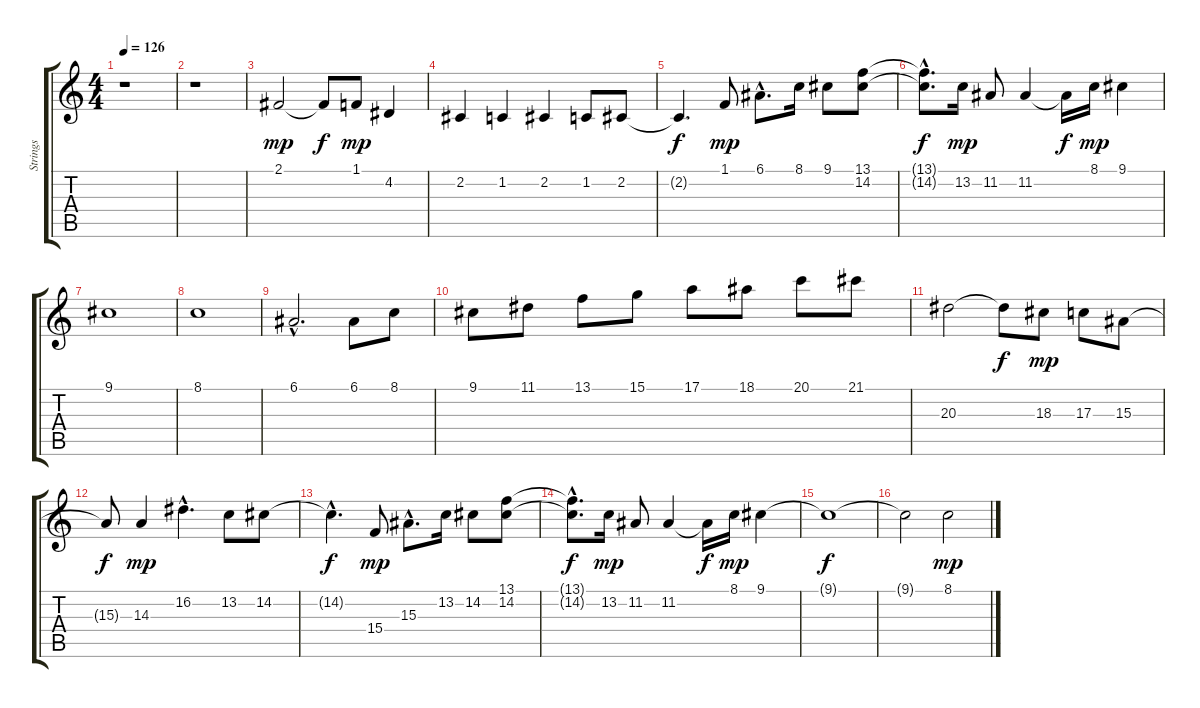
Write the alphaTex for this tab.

\track ("Strings" "Strings") {instrument stringensemble1}
\staff {score tabs}
\tuning (E4 B3 G3 D3 A2 E2) {hide}
\ts (4 4)
\tempo 126
\clef g2
\ks c
r.1{dy mp} |
r.1 |
2.1.2 2.1{t}.8{dy f} 1.1.8{dy mp} 4.2.4 |
2.2.4 1.2.4 2.2.4 1.2.8 2.2.8 |
2.2{t}.4{d dy f} 1.1.8{dy mp} 6.1{hac}.8{d} 8.1.16 9.1.8 (13.1 14.2).8 |
(13.1{t} 14.2{hac t}).8{d dy f} 13.2.16{dy mp} 11.2.8 11.2.4 11.2{t}.16{dy f} 8.1.16{dy mp} 9.1.4 |
9.1.1 |
8.1.1 |
6.1{hac}.2{d} 6.1.8 8.1.8 |
9.1.8 11.1.8 13.1.8 15.1.8 17.1.8 18.1.8 20.1.8 21.1.8 |
20.3.2 20.3{t}.8{dy f} 18.3.8{dy mp} 17.3.8 15.3.8 |
15.3{t}.8{dy f} 14.3.4{dy mp} 16.2{hac}.4{d} 13.2.8 14.2.8 |
14.2{hac t}.4{d dy f} 15.4.8{dy mp} 15.3{hac}.8{d} 13.2.16 14.2.8 (13.1 14.2).8 |
(13.1{t} 14.2{hac t}).8{d dy f} 13.2.16{dy mp} 11.2.8 11.2.4 11.2{t}.16{dy f} 8.1.16{dy mp} 9.1.4 |
9.1{t}.1{dy f} |
9.1{t}.2 8.1.2{dy mp}
